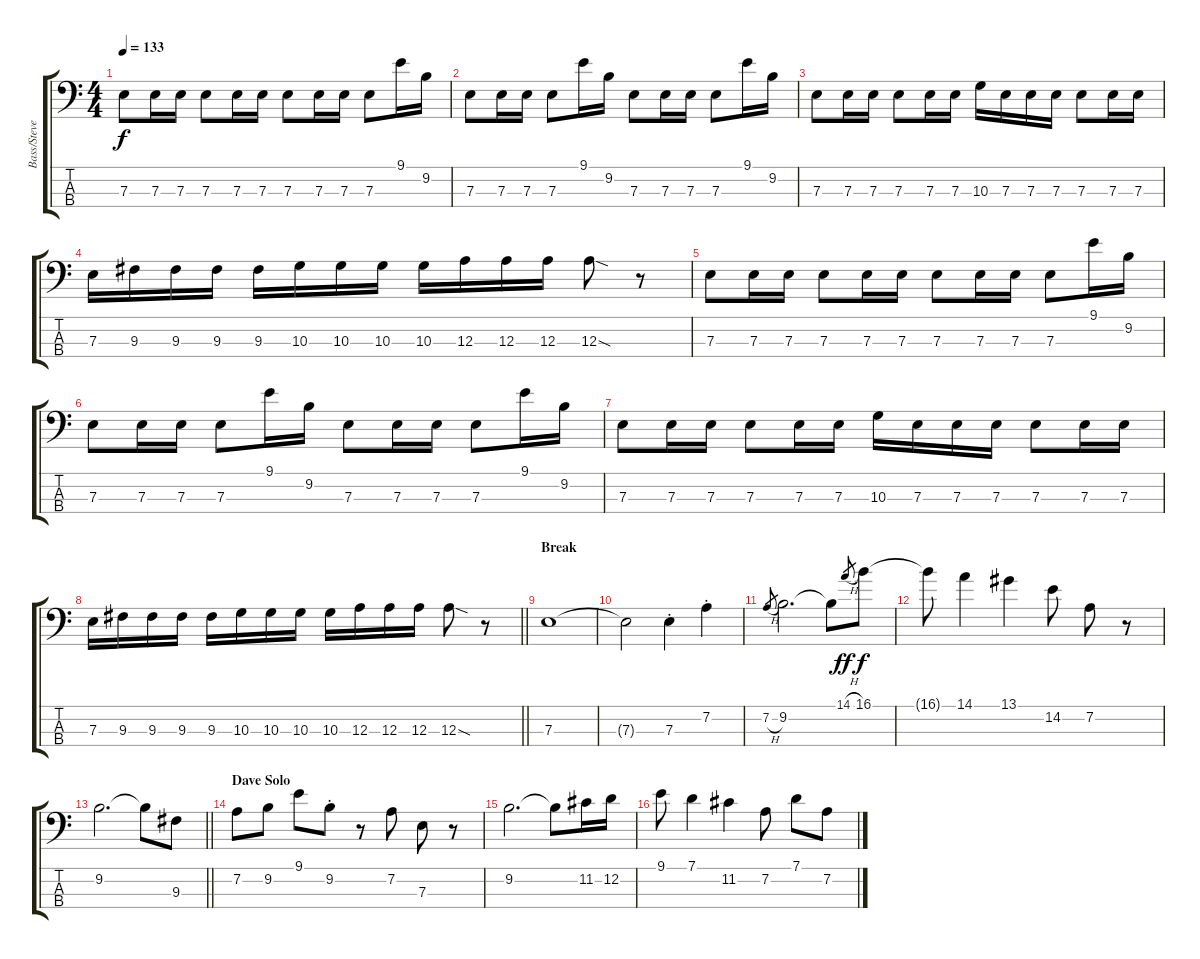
\track ("Bass/Steve Harris" "Bass/Steve") {instrument electricbassfinger}
\staff {score tabs}
\tuning (G2 D2 A1 E1) {hide}
\ts (4 4)
\tempo 133
\clef f4
\ks c
7.3.8{dy f} 7.3.16 7.3.16 7.3.8 7.3.16 7.3.16 7.3.8 7.3.16 7.3.16 7.3.8 9.1.16 9.2.16 |
7.3.8 7.3.16 7.3.16 7.3.8 9.1.16 9.2.16 7.3.8 7.3.16 7.3.16 7.3.8 9.1.16 9.2.16 |
7.3.8 7.3.16 7.3.16 7.3.8 7.3.16 7.3.16 10.3.16 7.3.16 7.3.16 7.3.16 7.3.8 7.3.16 7.3.16 |
7.3.16 9.3.16 9.3.16 9.3.16 9.3.16 10.3.16 10.3.16 10.3.16 10.3.16 12.3.16 12.3.16 12.3.16 12.3{sod}.8 r.8 |
7.3.8 7.3.16 7.3.16 7.3.8 7.3.16 7.3.16 7.3.8 7.3.16 7.3.16 7.3.8 9.1.16 9.2.16 |
7.3.8 7.3.16 7.3.16 7.3.8 9.1.16 9.2.16 7.3.8 7.3.16 7.3.16 7.3.8 9.1.16 9.2.16 |
7.3.8 7.3.16 7.3.16 7.3.8 7.3.16 7.3.16 10.3.16 7.3.16 7.3.16 7.3.16 7.3.8 7.3.16 7.3.16 |
\barLineRight lightlight
7.3.16 9.3.16 9.3.16 9.3.16 9.3.16 10.3.16 10.3.16 10.3.16 10.3.16 12.3.16 12.3.16 12.3.16 12.3{sod}.8 r.8 |
\section ("" "Break")
7.3.1 |
7.3{t}.2 7.3{st}.4 7.2{st}.4 |
7.2{h}.8{gr} 9.2.2{d} 9.2{t}.8 14.1{h}.8{gr dy ff} 16.1.8{dy f} |
16.1{t}.8 14.1.4 13.1.4 14.2.8 7.2.8 r.8 |
\barLineRight lightlight
9.2.2{d} 9.2{t}.8 9.3.8 |
\section ("" "Dave Solo")
7.2.8 9.2.8 9.1.8 9.2{st}.8 r.8 7.2.8 7.3.8 r.8 |
9.2.2{d} 9.2{t}.8 11.2.16 12.2.16 |
9.1.8 7.1.4 11.2.4 7.2.8 7.1.8 7.2.8
